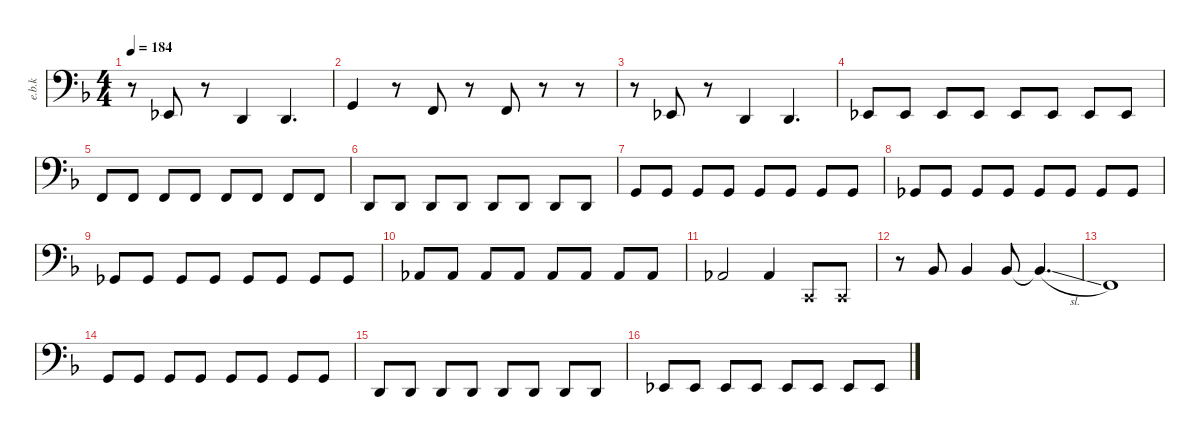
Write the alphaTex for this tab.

\defaultSystemsLayout 4
\hideDynamics
\bracketExtendMode nobrackets
\otherSystemsTrackNameOrientation horizontal
\track ("Electric Bass Kool" "e.b.k") {instrument electricbassfinger}
\staff {score}
\tuning (F2 C2 G1 C1)
\ts (4 4)
\tempo 184
\clef f4
\ks dminor
r.8{dy ff} 3.4.8 r.8 2.4.4 2.4.4{d} |
7.4.4 r.8 5.4.8 r.8 5.4.8 r.8 r.8 |
r.8 3.4.8 r.8 2.4.4 2.4.4{d} |
3.4.8 3.4.8 3.4.8 3.4.8 3.4.8 3.4.8 3.4.8 3.4.8 |
5.4.8 5.4.8 5.4.8 5.4.8 5.4.8 5.4.8 5.4.8 5.4.8 |
2.4.8 2.4.8 2.4.8 2.4.8 2.4.8 2.4.8 2.4.8 2.4.8 |
7.4.8 7.4.8 7.4.8 7.4.8 7.4.8 7.4.8 7.4.8 7.4.8 |
6.4.8 6.4.8 6.4.8 6.4.8 6.4.8 6.4.8 6.4.8 6.4.8 |
6.4.8 6.4.8 6.4.8 6.4.8 6.4.8 6.4.8 6.4.8 6.4.8 |
8.4.8 8.4.8 8.4.8 8.4.8 8.4.8 8.4.8 8.4.8 8.4.8 |
8.4.2 8.4.4 0.4{x}.8 0.4{x}.8 |
r.8 10.4.8 10.4.4 10.4.8 10.4{sl t}.4{d} |
5.4.1 |
7.4.8 7.4.8 7.4.8 7.4.8 7.4.8 7.4.8 7.4.8 7.4.8 |
2.4.8 2.4.8 2.4.8 2.4.8 2.4.8 2.4.8 2.4.8 2.4.8 |
3.4.8 3.4.8 3.4.8 3.4.8 3.4.8 3.4.8 3.4.8 3.4.8
